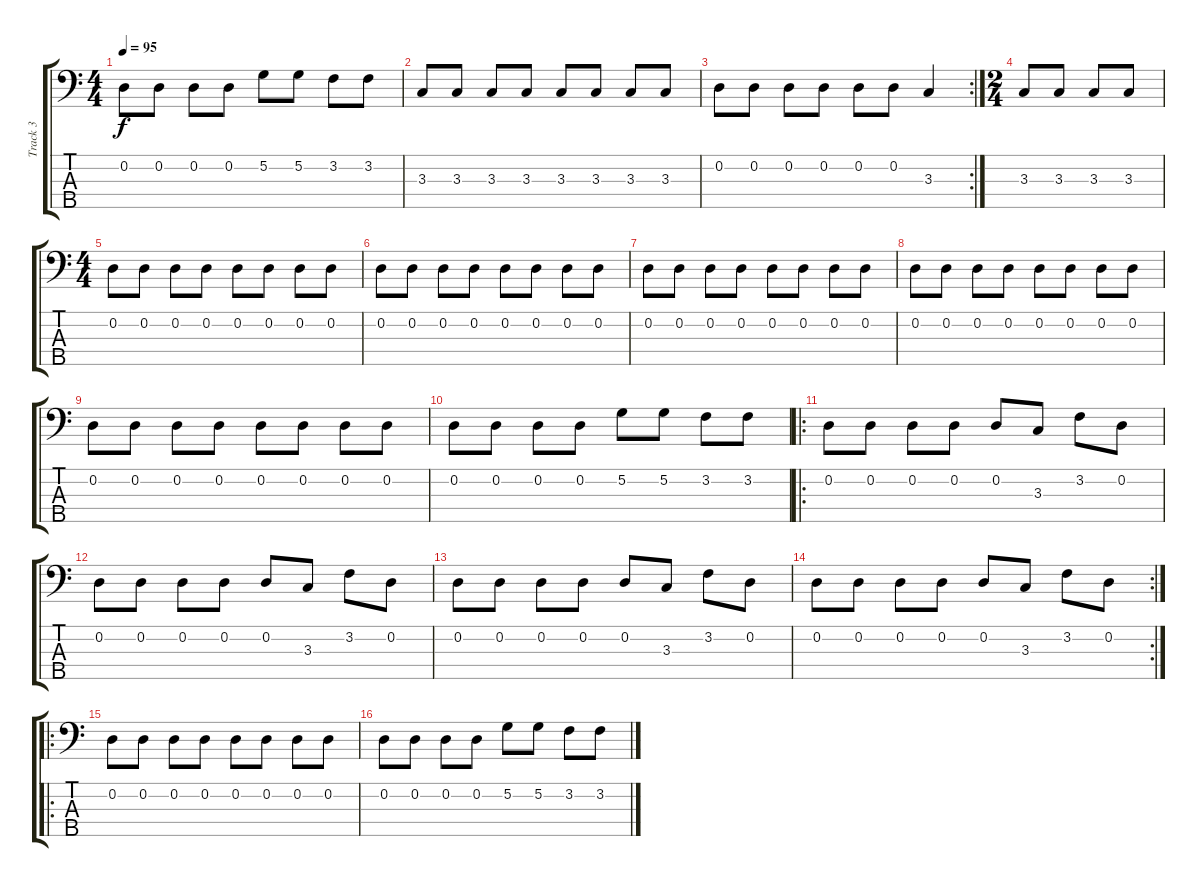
\track ("Track 3" "Track 3") {instrument electricbassfinger}
\staff {score tabs}
\tuning (G2 D2 A1 E1 B0) {hide}
\ts (4 4)
\tempo 95
\clef f4
\ks c
0.2.8{dy f} 0.2.8 0.2.8 0.2.8 5.2.8 5.2.8 3.2.8 3.2.8 |
3.3.8 3.3.8 3.3.8 3.3.8 3.3.8 3.3.8 3.3.8 3.3.8 |
\rc 2
0.2.8 0.2.8 0.2.8 0.2.8 0.2.8 0.2.8 3.3.4 |
\ts (2 4)
3.3.8 3.3.8 3.3.8 3.3.8 |
\ts (4 4)
0.2.8 0.2.8 0.2.8 0.2.8 0.2.8 0.2.8 0.2.8 0.2.8 |
0.2.8 0.2.8 0.2.8 0.2.8 0.2.8 0.2.8 0.2.8 0.2.8 |
0.2.8 0.2.8 0.2.8 0.2.8 0.2.8 0.2.8 0.2.8 0.2.8 |
0.2.8 0.2.8 0.2.8 0.2.8 0.2.8 0.2.8 0.2.8 0.2.8 |
0.2.8 0.2.8 0.2.8 0.2.8 0.2.8 0.2.8 0.2.8 0.2.8 |
0.2.8 0.2.8 0.2.8 0.2.8 5.2.8 5.2.8 3.2.8 3.2.8 |
\ro
0.2.8 0.2.8 0.2.8 0.2.8 0.2.8 3.3.8 3.2.8 0.2.8 |
0.2.8 0.2.8 0.2.8 0.2.8 0.2.8 3.3.8 3.2.8 0.2.8 |
0.2.8 0.2.8 0.2.8 0.2.8 0.2.8 3.3.8 3.2.8 0.2.8 |
\rc 2
0.2.8 0.2.8 0.2.8 0.2.8 0.2.8 3.3.8 3.2.8 0.2.8 |
\ro
0.2.8 0.2.8 0.2.8 0.2.8 0.2.8 0.2.8 0.2.8 0.2.8 |
0.2.8 0.2.8 0.2.8 0.2.8 5.2.8 5.2.8 3.2.8 3.2.8
